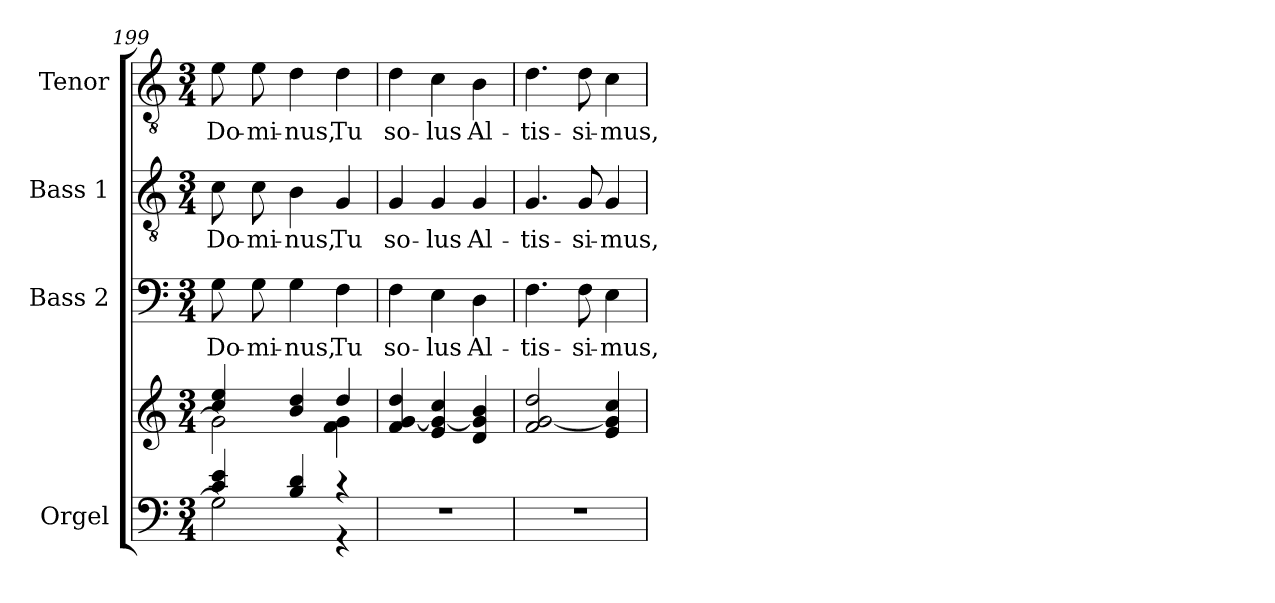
**kern	**kern	**kern	**text	**kern	**text	**kern	**text
*part4	*part4	*part3	*part3	*part2	*part2	*part1	*part1
*staff5	*staff4	*staff3	*staff3	*staff2	*staff2	*staff1	*staff1
*I"Orgel	*	*I"Bass 2	*	*I"Bass 1	*	*I"Tenor	*
*I'Org.	*	*I'B. 2	*	*I'B. 1	*	*I'T.	*
*clefF4	*clefG2	*clefF4	*	*clefGv2	*	*clefGv2	*
*k[]	*k[]	*k[]	*	*k[]	*	*k[]	*
*C:	*C:	*C:	*	*C:	*	*C:	*
*M3/4	*M3/4	*M3/4	*	*M3/4	*	*M3/4	*
=199	=199	=199	=199	=199	=199	=199	=199
*^	*^	*	*	*	*	*	*
!	!	!	!	!	!LO:LY:b	!	!LO:LY:b	!	!LO:LY:b
4c/ 4e/	2G\]	4cc/ 4ee/	2g\]	8G\	Do-	8c\	Do-	8e\	Do-
!	!	!	!	!	!LO:LY:b	!	!LO:LY:b	!	!LO:LY:b
.	.	.	.	8G\	-mi-	8c\	-mi-	8e\	-mi-
!	!	!	!	!	!LO:LY:b	!	!LO:LY:b	!	!LO:LY:b
4B/ 4d/	.	4b/ 4dd/	.	4G\	-nus,	4B\	-nus,	4d\	-nus,
!	!	!	!	!	!LO:LY:b	!	!LO:LY:b	!	!LO:LY:b
4r	4r	4dd/	4f\ 4g\	4F\	Tu	4G/	Tu	4d\	Tu
!!LO:LB:g=z
=200	=200	=200	=200	=200	=200	=200	=200	=200	=200
!	!	!	!	!	!LO:LY:b	!	!LO:LY:b	!	!LO:LY:b
*v	*v	*	*	*	*	*	*	*	*
*	*v	*v	*	*	*	*	*	*
2.r	4f/ [4g/ 4dd/	4F\	so-	4G/	so-	4d\	so-
!	!	!	!LO:LY:b	!	!LO:LY:b	!	!LO:LY:b
.	4e/ 4g/_ 4cc/	4E\	-lus	4G/	-lus	4c\	-lus
!	!	!	!LO:LY:b	!	!LO:LY:b	!	!LO:LY:b
.	4d/ 4g/] 4b/	4D\	Al-	4G/	Al-	4B\	Al-
=201	=201	=201	=201	=201	=201	=201	=201
!	!	!	!LO:LY:b	!	!LO:LY:b	!	!LO:LY:b
2.r	2f/ [2g/ 2dd/	4.F\	-tis-	4.G/	-tis-	4.d\	-tis-
!	!	!	!LO:LY:b	!	!LO:LY:b	!	!LO:LY:b
.	.	8F\	-si-	8G/	-si-	8d\	-si-
!	!	!	!LO:LY:b	!	!LO:LY:b	!	!LO:LY:b
.	4e/ 4g/] 4cc/	4E\	-mus,	4G/	-mus,	4c\	-mus,
=	=	=	=	=	=	=	=
*-	*-	*-	*-	*-	*-	*-	*-
